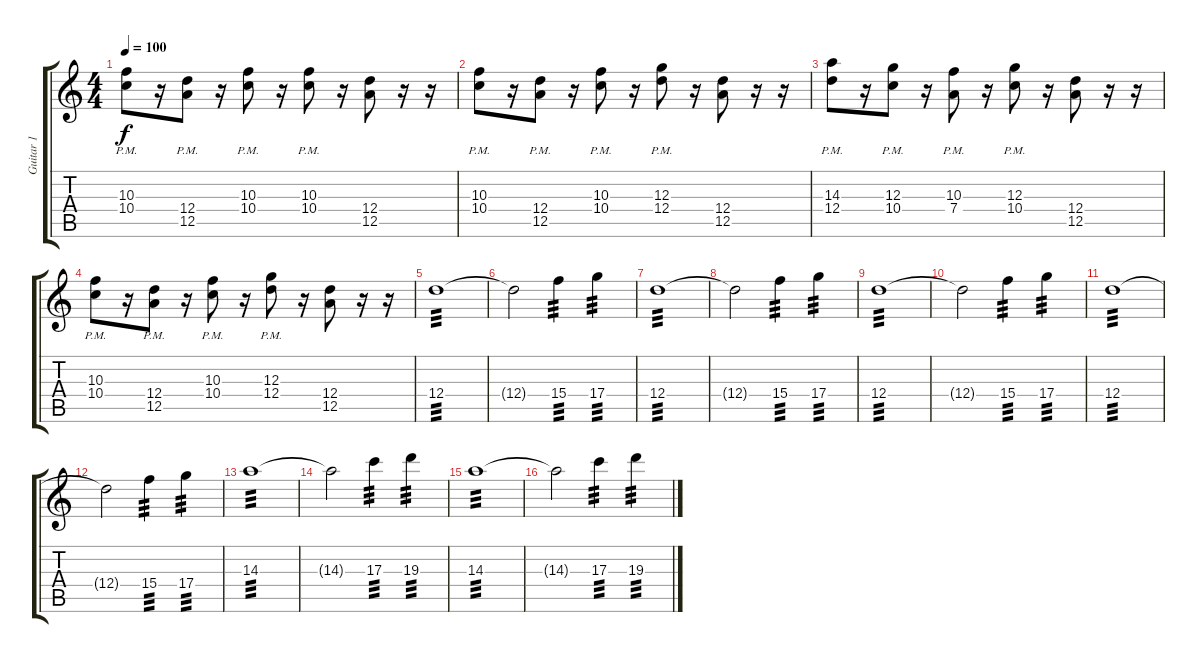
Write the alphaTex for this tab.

\track ("Guitar 1" "Guitar 1") {instrument electricguitarclean}
\staff {score tabs}
\tuning (E4 B3 G3 D3 A2 E2) {hide}
\ts (4 4)
\tempo 100
\clef g2
\ks c
(10.3{pm} 10.4{pm}).8{dy f} r.16 (12.4{pm} 12.5{pm}).8 r.16 (10.3{pm} 10.4{pm}).8 r.16 (10.3{pm} 10.4{pm}).8 r.16 (12.4 12.5).8 r.16 r.16 |
(10.3{pm} 10.4{pm}).8 r.16 (12.4{pm} 12.5{pm}).8 r.16 (10.3{pm} 10.4{pm}).8 r.16 (12.3{pm} 12.4{pm}).8 r.16 (12.4 12.5).8 r.16 r.16 |
(14.3{pm} 12.4{pm}).8 r.16 (12.3{pm} 10.4{pm}).8 r.16 (10.3{pm} 7.4{pm}).8 r.16 (12.3{pm} 10.4{pm}).8 r.16 (12.4 12.5).8 r.16 r.16 |
(10.3{pm} 10.4{pm}).8 r.16 (12.4{pm} 12.5{pm}).8 r.16 (10.3{pm} 10.4{pm}).8 r.16 (12.3{pm} 12.4{pm}).8 r.16 (12.4 12.5).8 r.16 r.16 |
12.4.1{tp 3} |
12.4{t}.2 15.4.4{tp 3} 17.4.4{tp 3} |
12.4.1{tp 3} |
12.4{t}.2 15.4.4{tp 3} 17.4.4{tp 3} |
12.4.1{tp 3} |
12.4{t}.2 15.4.4{tp 3} 17.4.4{tp 3} |
12.4.1{tp 3} |
12.4{t}.2 15.4.4{tp 3} 17.4.4{tp 3} |
14.3.1{tp 3} |
14.3{t}.2 17.3.4{tp 3} 19.3.4{tp 3} |
14.3.1{tp 3} |
14.3{t}.2 17.3.4{tp 3} 19.3.4{tp 3}
